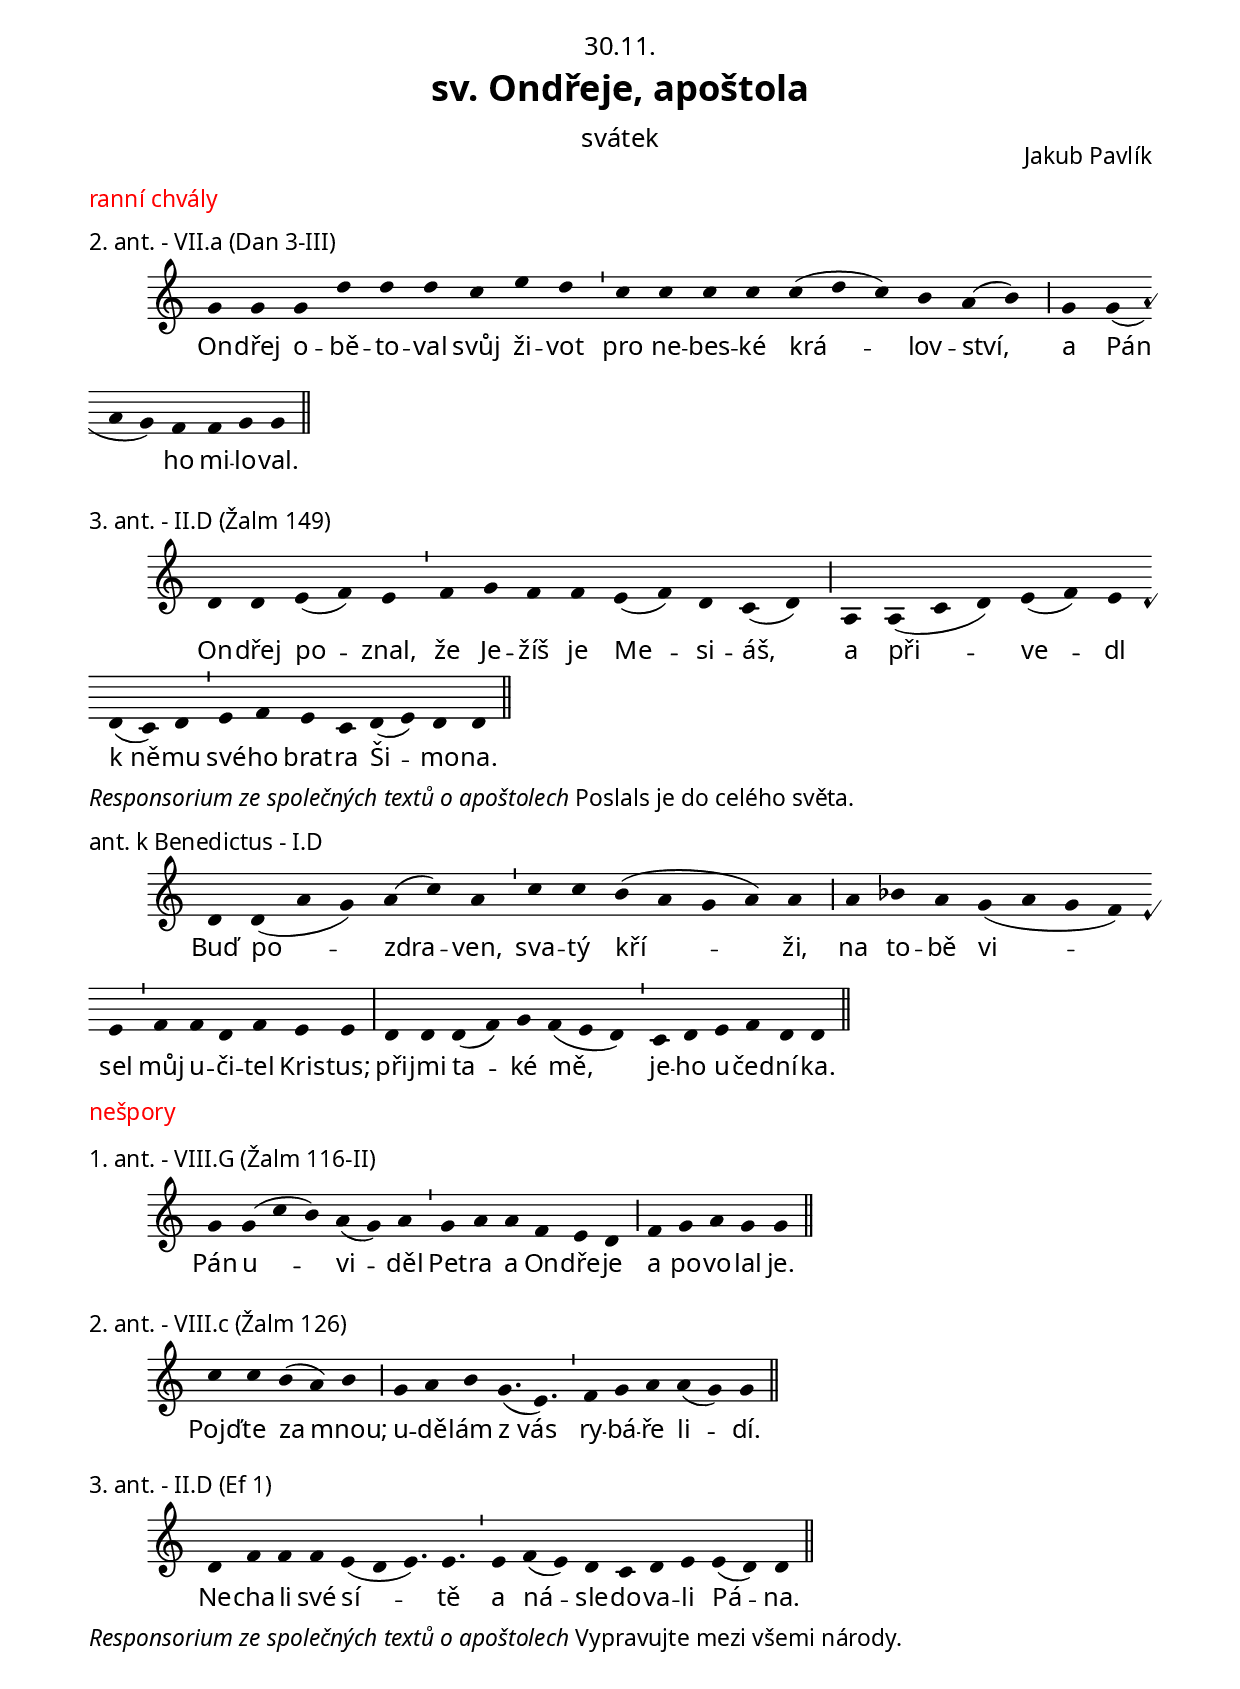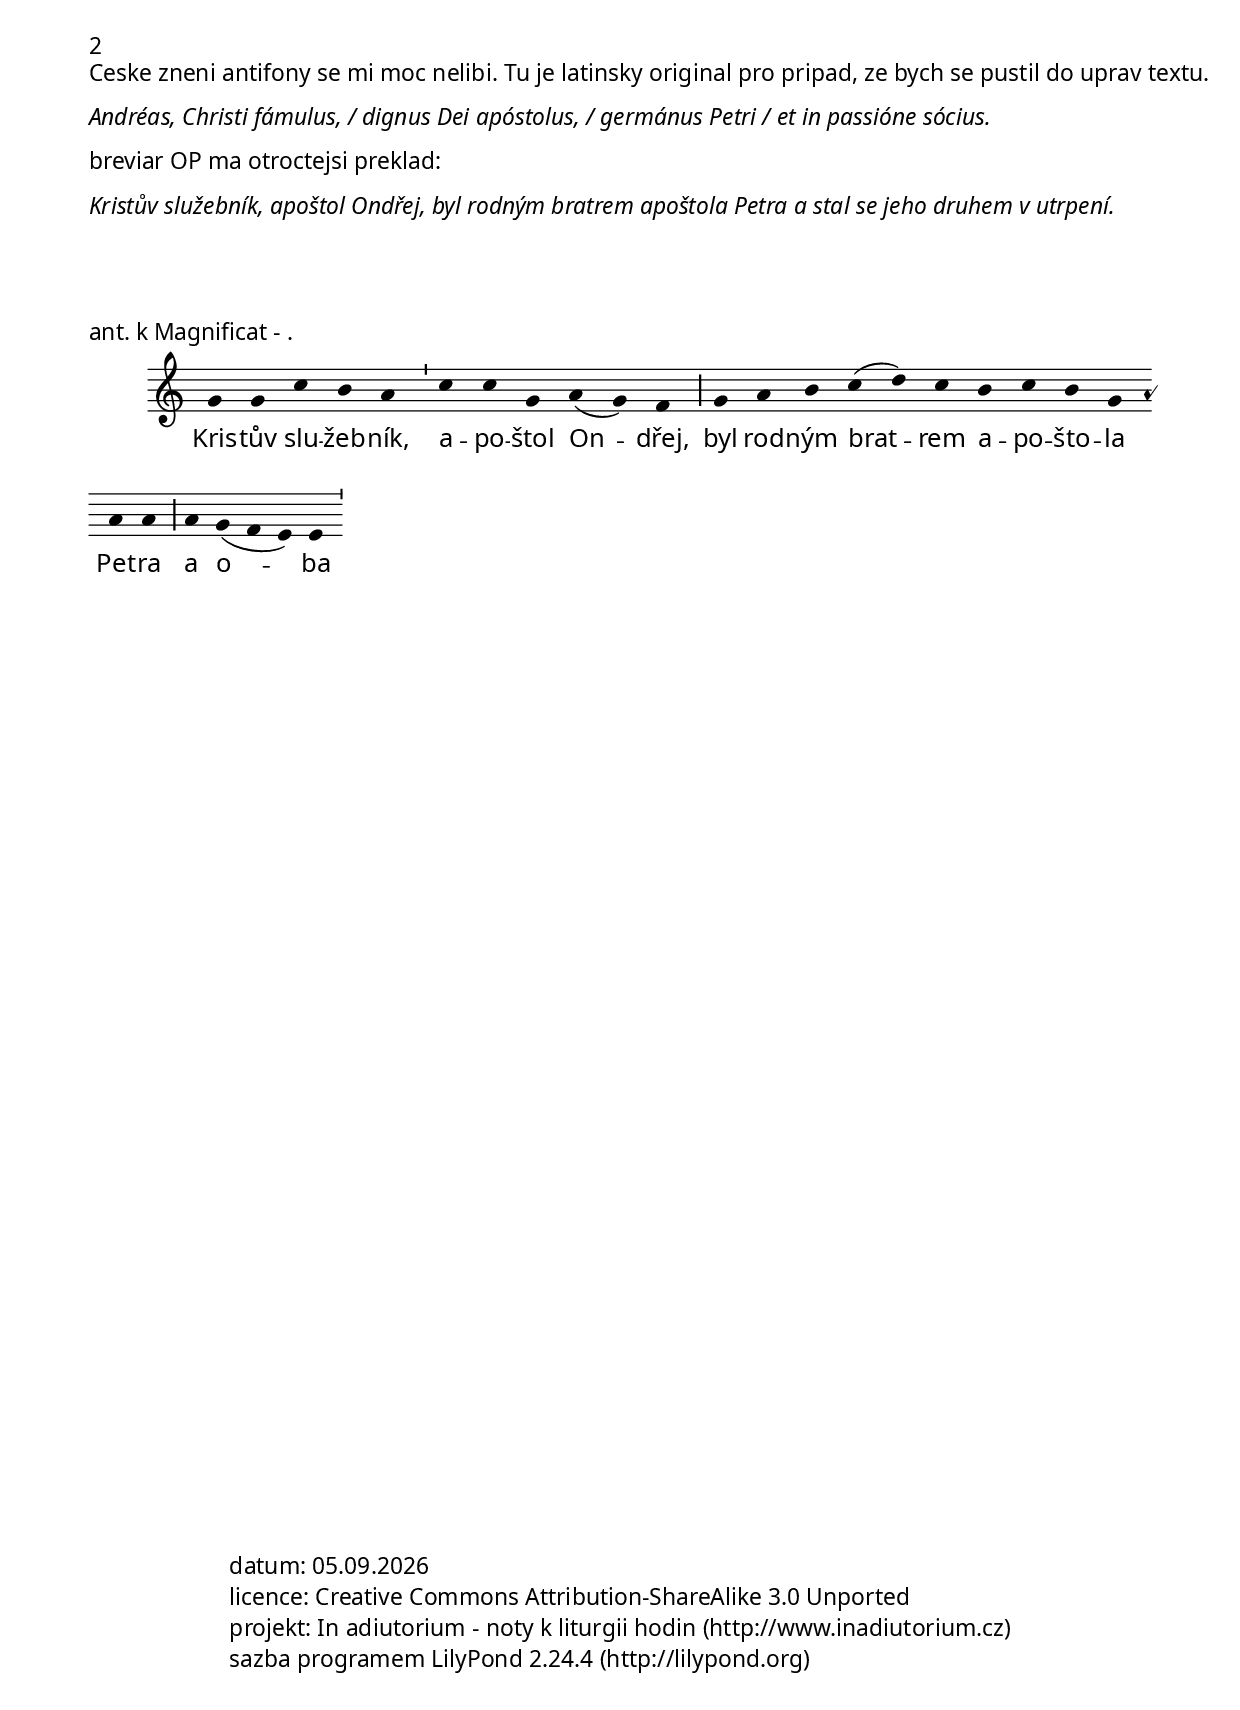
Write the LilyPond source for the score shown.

\version "2.16.0"

\include "../spolecne.ly"
\include "../dilyresponsorii.ly"

\header {
  title = \markup\titleSvatek
            "sv. Ondřeje, apoštola"
            svátek
            30.11.
  composer = "Jakub Pavlík"
}

\markup {\nadpisHodinka {"ranní chvály"}}

\score {
  \relative c' {
    \choralniRezim
    
  }
  \addlyrics {
    On -- dřej, bra -- tr Ši -- mo -- na Pet -- ra,
    byl me -- zi prv -- ní -- mi, kte -- ří ná -- sle -- do -- va -- li Pá -- na.
  }
  \header {
    quid = "1. ant."
    modus = ""
    differentia = "" 
    psalmus = "Žalm 63"
    id = ""
    piece = \markup {\sestavTitulek}
  }
}

\score {
  \relative c'' {
    \choralniRezim
    g4 g g d' d d c e d \barMin
    c c c c c( d c) b a( b) \barMaior
    g g( a g) f f g g \barFinalis
  }
  \addlyrics {
    On -- dřej o -- bě -- to -- val svůj ži -- vot
    pro ne -- bes -- ké krá -- lov -- ství,
    a Pán ho mi -- lo -- val.
  }
  \header {
    quid = "2. ant."
    modus = "VII"
    differentia = "a" 
    psalmus = "Dan 3-III"
    id = ""
    piece = \markup {\sestavTitulek}
  }
}

\score {
  \relative c' {
    \choralniRezim
    d4 d e( f) e \barMin f g f f e( f) d c( d) \barMaior
    a a( c d) e( f) e d( c) d \barMin e f e c d( e) d d \barFinalis
  }
  \addlyrics {
    On -- dřej po -- znal, že Je -- žíš je Me -- si -- áš,
    a při -- ve -- dl k_ně -- mu své -- ho brat -- ra Ši -- mo -- na.
  }
  \header {
    quid = "3. ant."
    modus = "II"
    differentia = "D" 
    psalmus = "Žalm 149"
    id = ""
    piece = \markup {\sestavTitulek}
  }
}

\markup\justify\italic{
  Responsorium ze společných textů o apoštolech \upright{Poslals je do celého světa.}
}

\score {
  \relative c' {
    \choralniRezim
    d4 d( a' g) a( c) a \barMin c c b( a g a) a \barMaior
    a bes a g( a g f) e \barMin f f d f e e \barMax
    d d d( f) g f( e d) \barMin c d e f d d \barFinalis
  }
  \addlyrics {
    Buď po -- zdra -- ven, sva -- tý kří -- ži,
    na to -- bě vi -- sel můj u -- či -- tel Kris -- tus;
    při -- jmi ta -- ké mě, je -- ho u -- čed -- ní -- ka.
  }
  \header {
    quid = "ant. k Benedictus"
    modus = "I"
    differentia = "D" 
    psalmus = ""
    id = ""
    piece = \markup {\sestavTitulekBezZalmu}
  }
}

\markup {\nadpisHodinka {"nešpory"}}

\score {
  \relative c'' {
    \choralniRezim
    g g( c b) a( g) a \barMin g a a f e d \barMaior
    f g a g g \barFinalis
  }
  \addlyrics {
    Pán u -- vi -- děl Pet -- ra a On -- dře -- je
    a po -- vo -- lal je.
  }
  \header {
    quid = "1. ant."
    modus = "VIII"
    differentia = "G" 
    psalmus = "Žalm 116-II"
    id = ""
    piece = \markup {\sestavTitulek}
  }
}

\score {
  \relative c'' {
    \choralniRezim
    c4 c b( a) b \barMaior
    g a b g4.( e) \barMin
    f4 g a a( g) g \barFinalis
  }
  \addlyrics {
    Pojď -- te za mnou;
    u -- dě -- lám z_vás ry -- bá -- ře li -- dí.
  }
  \header {
    quid = "2. ant."
    modus = "VIII"
    differentia = "c"
    psalmus = "Žalm 126"
    id = ""
    fial="fial://antifony/mezidobi_nedeleB_02_10.ly#ne3b-rch-ben"
    piece = \markup {\sestavTitulek}
  }
}

\score {
  \relative c' {
    \choralniRezim
    d4 f f f e( d e4.) e \barMin
    e4 f( e) d c d e e( d) d \barFinalis
  }
  \addlyrics {
    Ne -- cha -- li své sí -- tě
    a ná -- sle -- do -- va -- li Pá -- na.
  }
  \header {
    quid = "3. ant."
    modus = "II"
    differentia = "D"
    psalmus = "Ef 1"
    id = ""
    fons = "3. ne v mez, cyk. B, 2. nešp. k Magnificat"
    fial = "fial://antifony/mezidobi_nedeleB_02_10.ly#ne3b-ne2-mag"
    piece = \markup {\sestavTitulek}
  }
}

\markup\justify\italic{
  Responsorium ze společných textů o apoštolech \upright{Vypravujte mezi všemi národy.}
}

\pageBreak

\markup{
  Ceske zneni antifony se mi moc nelibi. Tu je latinsky original
  pro pripad, ze bych se pustil do uprav textu.
}

\markup\italic{
  Andréas, Christi fámulus, /
  dignus Dei apóstolus, /
  germánus Petri /
  et in passióne sócius.
}

\markup { breviar OP ma otroctejsi preklad: }

\markup\italic{
  Kristův služebník, apoštol Ondřej, 
  byl rodným bratrem apoštola Petra 
  a stal se jeho druhem v utrpení.
}

\markup\vspace #2

\score {
  \relative c'' {
    \choralniRezim
    g4 g c b a \barMin c c g a( g) f \barMaior
    g a b c( d) c b c b g a a \barMaior
    a g( f e) e \barMin 
  }
  \addlyrics {
    Kris -- tův slu -- žeb -- ník, a -- po -- štol On -- dřej,
    byl rod -- ným brat -- rem a -- po -- što -- la Pet -- ra
    a o -- ba pod -- stou -- pi -- li smrt na kří -- ži.
  }
  \header {
    quid = "ant. k Magnificat"
    modus = ""
    differentia = "" 
    psalmus = ""
    id = ""
    piece = \markup {\sestavTitulekBezZalmu}
  }
}